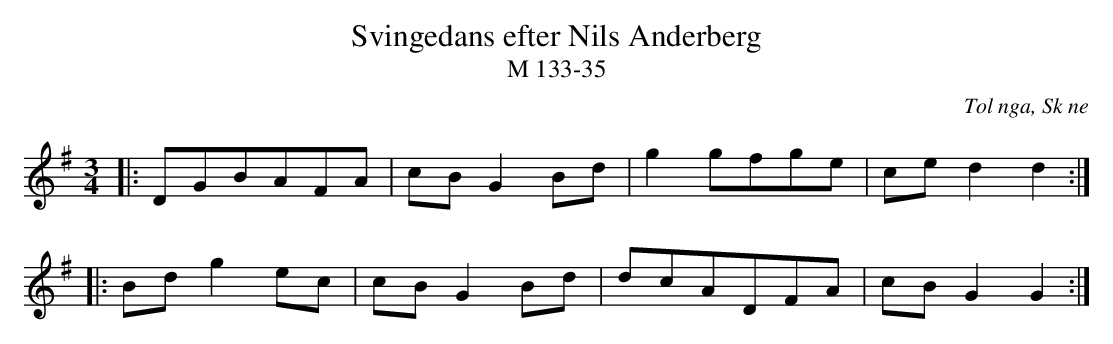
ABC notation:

X:1
T:Svingedans efter Nils Anderberg
T:M 133-35
O:Tol nga, Sk ne
M:3/4
L:1/8
Q:108
K:G
|: DGBAFA | cB G2 Bd | g2 gfge | ce d2 d2 :|
|: Bd g2 ec | cB G2 Bd | dcADFA | cB G2 G2 :|
